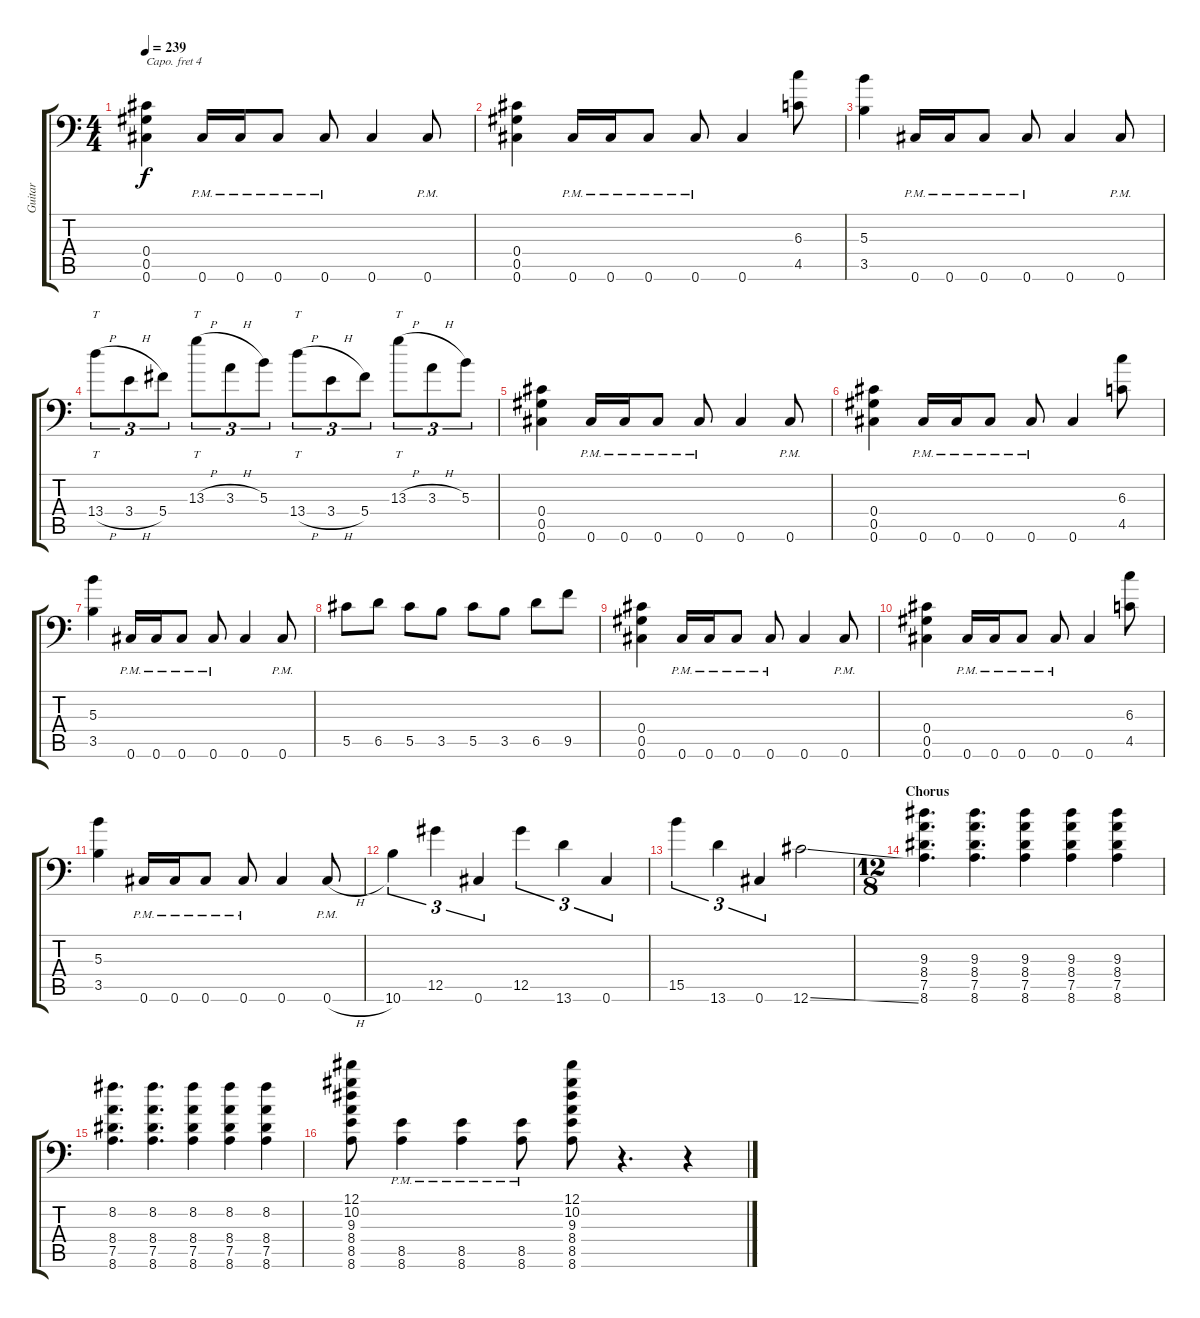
\track ("Guitar" "Guitar") {instrument distortionguitar}
\staff {score tabs}
\capo 4
\tuning (B3 Gb3 D3 A2 E2 A1) {hide}
\ts (4 4)
\tempo 239
\clef f4
\ks c
(0.4 0.5 0.6).4{dy f} 0.6{pm}.16 0.6{pm}.16 0.6{pm}.8 0.6{pm}.8 0.6.4 0.6{pm}.8 |
(0.4 0.5 0.6).4 0.6{pm}.16 0.6{pm}.16 0.6{pm}.8 0.6{pm}.8 0.6.4 (6.3 4.5).8 |
(5.3 3.5).4 0.6{pm}.16 0.6{pm}.16 0.6{pm}.8 0.6{pm}.8 0.6.4 0.6{pm}.8 |
13.4{h}.8{tt tu (3 2)} 3.4{h}.8{tu (3 2)} 5.4.8{tu (3 2)} 13.3{h}.8{tt tu (3 2)} 3.3{h}.8{tu (3 2)} 5.3.8{tu (3 2)} 13.4{h}.8{tt tu (3 2)} 3.4{h}.8{tu (3 2)} 5.4.8{tu (3 2)} 13.3{h}.8{tt tu (3 2)} 3.3{h}.8{tu (3 2)} 5.3.8{tu (3 2)} |
(0.4 0.5 0.6).4 0.6{pm}.16 0.6{pm}.16 0.6{pm}.8 0.6{pm}.8 0.6.4 0.6{pm}.8 |
(0.4 0.5 0.6).4 0.6{pm}.16 0.6{pm}.16 0.6{pm}.8 0.6{pm}.8 0.6.4 (6.3 4.5).8 |
(5.3 3.5).4 0.6{pm}.16 0.6{pm}.16 0.6{pm}.8 0.6{pm}.8 0.6.4 0.6{pm}.8 |
5.5.8 6.5.8 5.5.8 3.5.8 5.5.8 3.5.8 6.5.8 9.5.8 |
(0.4 0.5 0.6).4 0.6{pm}.16 0.6{pm}.16 0.6{pm}.8 0.6{pm}.8 0.6.4 0.6{pm}.8 |
(0.4 0.5 0.6).4 0.6{pm}.16 0.6{pm}.16 0.6{pm}.8 0.6{pm}.8 0.6.4 (6.3 4.5).8 |
(5.3 3.5).4 0.6{pm}.16 0.6{pm}.16 0.6{pm}.8 0.6{pm}.8 0.6.4 0.6{h pm}.8 |
10.6.4{tu (3 2)} 12.5.4{tu (3 2)} 0.6.4{tu (3 2)} 12.5.4{tu (3 2)} 13.6.4{tu (3 2)} 0.6.4{tu (3 2)} |
15.5.4{tu (3 2)} 13.6.4{tu (3 2)} 0.6.4{tu (3 2)} 12.6{ss}.2 |
\ts (12 8)
\section ("" "Chorus")
(9.3 8.4 7.5 8.6).4{d} (9.3 8.4 7.5 8.6).4{d} (9.3 8.4 7.5 8.6).4 (9.3 8.4 7.5 8.6).4 (9.3 8.4 7.5 8.6).4 |
(8.2 8.4 7.5 8.6).4{d} (8.2 8.4 7.5 8.6).4{d} (8.2 8.4 7.5 8.6).4 (8.2 8.4 7.5 8.6).4 (8.2 8.4 7.5 8.6).4 |
(12.1 10.2 9.3 8.4 8.5 8.6).8 (8.5{pm} 8.6).4 (8.5{pm} 8.6{pm}).4 (8.5{pm} 8.6{pm}).8 (12.1 10.2 9.3 8.4 8.5 8.6).8 r.4{d} r.4
